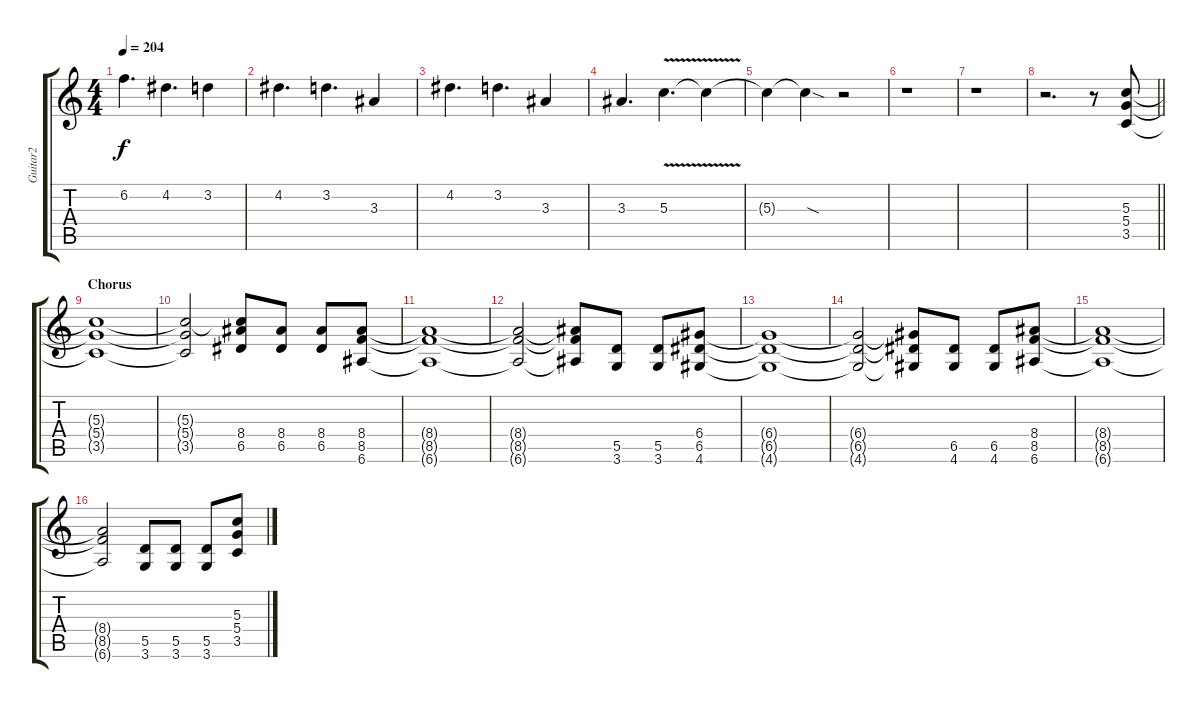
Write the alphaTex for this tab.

\track ("Guitar2" "Guitar2") {instrument distortionguitar}
\staff {score tabs}
\tuning (E4 B3 G3 D3 A2 E2) {hide}
\ts (4 4)
\tempo 204
\clef g2
\ks c
6.2.4{d dy f} 4.2.4{d} 3.2.4 |
4.2.4{d} 3.2.4{d} 3.3.4 |
4.2.4{d} 3.2.4{d} 3.3.4 |
3.3.4{d} 5.3{v}.4{d} 5.3{t}.4 |
5.3{t}.4 5.3{sod t}.4 r.2 |
r.1 |
r.1 |
\barLineRight lightlight
r.2{d} r.8 (5.3 5.4 3.5).8 |
\section ("" "Chorus")
(5.3{t} 5.4{t} 3.5{t}).1 |
(5.3{t} 5.4{t} 3.5{t}).2 (5.3{t} 8.4 6.5).8 (8.4 6.5).8 (8.4 6.5).8 (8.4 8.5 6.6).8 |
(8.4{t} 8.5{t} 6.6{t}).1 |
(8.4{t} 8.5{t} 6.6{t}).2 (8.4{t} 8.5{t} 6.6{t}).8 (5.5 3.6).8 (5.5 3.6).8 (6.4 6.5 4.6).8 |
(6.4{t} 6.5{t} 4.6{t}).1 |
(6.4{t} 6.5{t} 4.6{t}).2 (6.4{t} 6.5{t} 4.6{t}).8 (6.5 4.6).8 (6.5 4.6).8 (8.4 8.5 6.6).8 |
(8.4{t} 8.5{t} 6.6{t}).1 |
(8.4{t} 8.5{t} 6.6{t}).2 (5.5 3.6).8 (5.5 3.6).8 (5.5 3.6).8 (5.3 5.4 3.5).8
